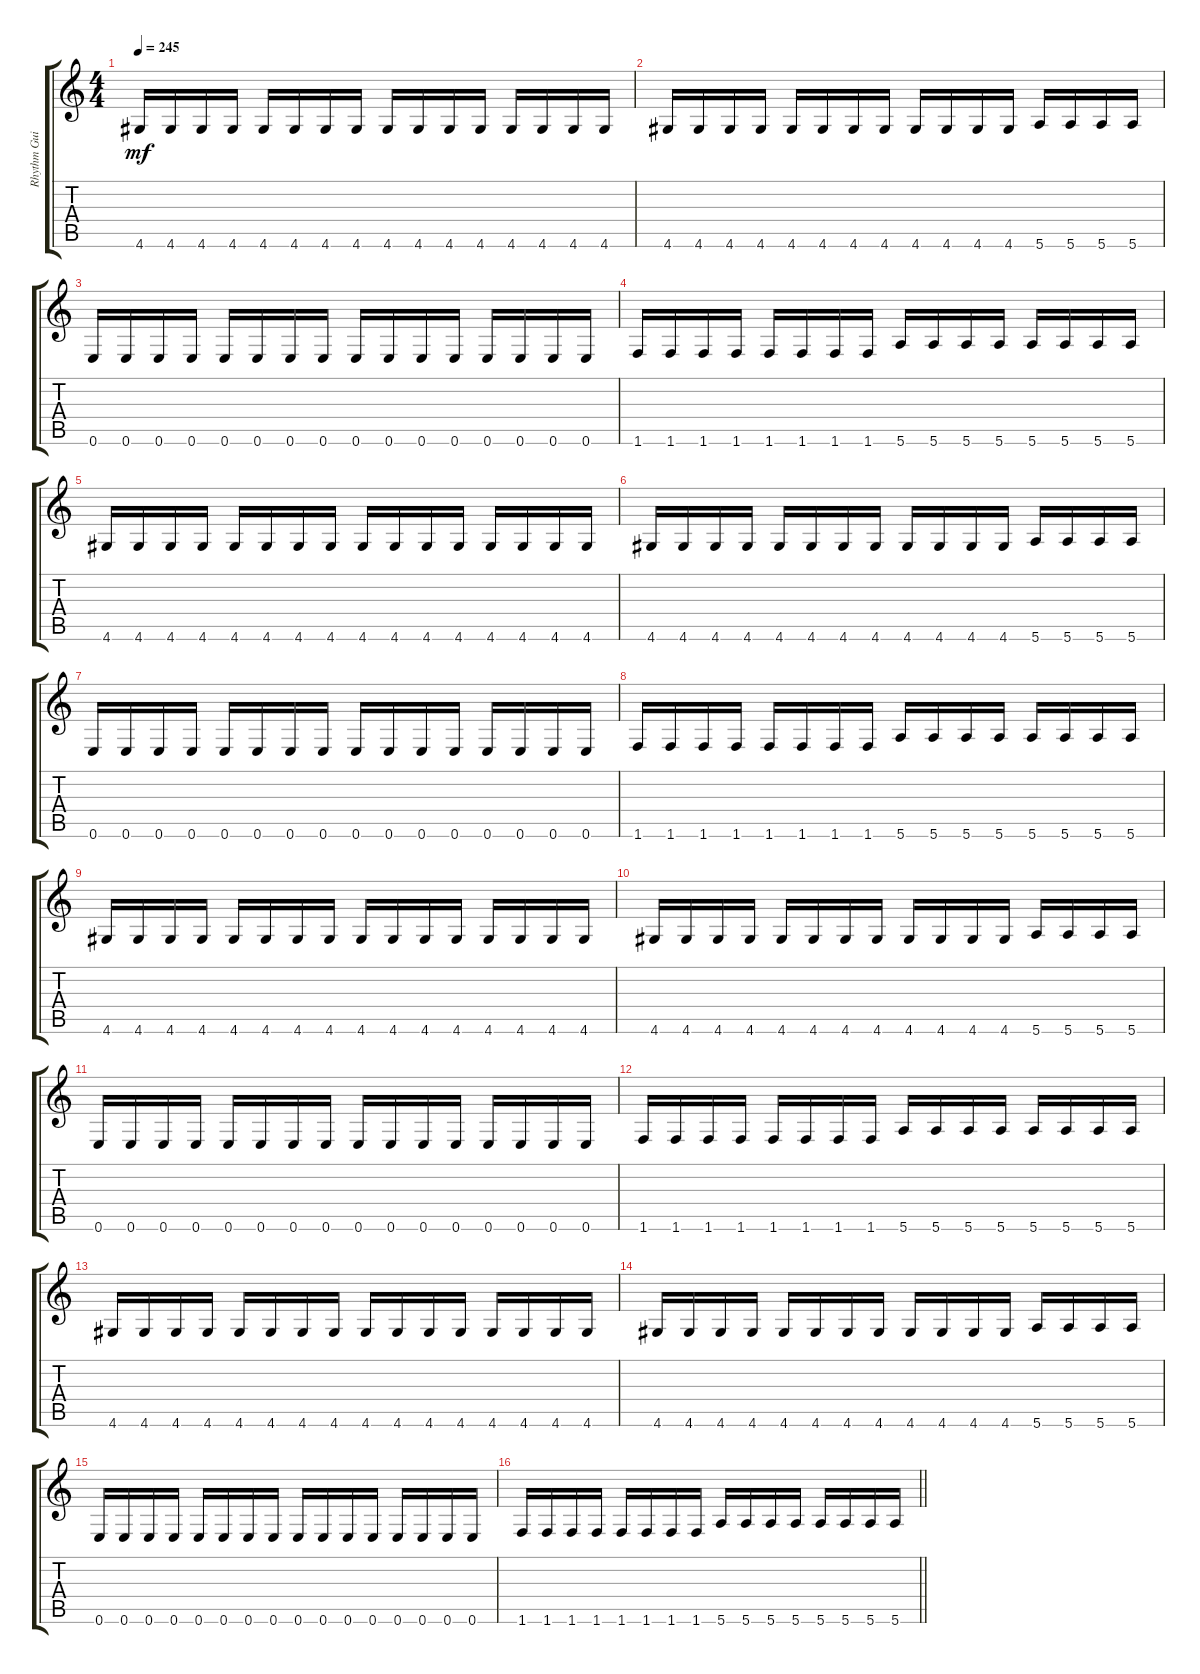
\track ("Rhythm Guitar" "Rhythm Gui") {instrument overdrivenguitar}
\staff {score tabs}
\tuning (E4 B3 G3 D3 A2 E2) {hide}
\ts (4 4)
\tempo 245
\clef g2
\ks c
4.6.16{dy mf} 4.6.16 4.6.16 4.6.16 4.6.16 4.6.16 4.6.16 4.6.16 4.6.16 4.6.16 4.6.16 4.6.16 4.6.16 4.6.16 4.6.16 4.6.16 |
4.6.16 4.6.16 4.6.16 4.6.16 4.6.16 4.6.16 4.6.16 4.6.16 4.6.16 4.6.16 4.6.16 4.6.16 5.6.16 5.6.16 5.6.16 5.6.16 |
0.6.16 0.6.16 0.6.16 0.6.16 0.6.16 0.6.16 0.6.16 0.6.16 0.6.16 0.6.16 0.6.16 0.6.16 0.6.16 0.6.16 0.6.16 0.6.16 |
1.6.16 1.6.16 1.6.16 1.6.16 1.6.16 1.6.16 1.6.16 1.6.16 5.6.16 5.6.16 5.6.16 5.6.16 5.6.16 5.6.16 5.6.16 5.6.16 |
4.6.16 4.6.16 4.6.16 4.6.16 4.6.16 4.6.16 4.6.16 4.6.16 4.6.16 4.6.16 4.6.16 4.6.16 4.6.16 4.6.16 4.6.16 4.6.16 |
4.6.16 4.6.16 4.6.16 4.6.16 4.6.16 4.6.16 4.6.16 4.6.16 4.6.16 4.6.16 4.6.16 4.6.16 5.6.16 5.6.16 5.6.16 5.6.16 |
0.6.16 0.6.16 0.6.16 0.6.16 0.6.16 0.6.16 0.6.16 0.6.16 0.6.16 0.6.16 0.6.16 0.6.16 0.6.16 0.6.16 0.6.16 0.6.16 |
1.6.16 1.6.16 1.6.16 1.6.16 1.6.16 1.6.16 1.6.16 1.6.16 5.6.16 5.6.16 5.6.16 5.6.16 5.6.16 5.6.16 5.6.16 5.6.16 |
4.6.16 4.6.16 4.6.16 4.6.16 4.6.16 4.6.16 4.6.16 4.6.16 4.6.16 4.6.16 4.6.16 4.6.16 4.6.16 4.6.16 4.6.16 4.6.16 |
4.6.16 4.6.16 4.6.16 4.6.16 4.6.16 4.6.16 4.6.16 4.6.16 4.6.16 4.6.16 4.6.16 4.6.16 5.6.16 5.6.16 5.6.16 5.6.16 |
0.6.16 0.6.16 0.6.16 0.6.16 0.6.16 0.6.16 0.6.16 0.6.16 0.6.16 0.6.16 0.6.16 0.6.16 0.6.16 0.6.16 0.6.16 0.6.16 |
1.6.16 1.6.16 1.6.16 1.6.16 1.6.16 1.6.16 1.6.16 1.6.16 5.6.16 5.6.16 5.6.16 5.6.16 5.6.16 5.6.16 5.6.16 5.6.16 |
4.6.16 4.6.16 4.6.16 4.6.16 4.6.16 4.6.16 4.6.16 4.6.16 4.6.16 4.6.16 4.6.16 4.6.16 4.6.16 4.6.16 4.6.16 4.6.16 |
4.6.16 4.6.16 4.6.16 4.6.16 4.6.16 4.6.16 4.6.16 4.6.16 4.6.16 4.6.16 4.6.16 4.6.16 5.6.16 5.6.16 5.6.16 5.6.16 |
0.6.16 0.6.16 0.6.16 0.6.16 0.6.16 0.6.16 0.6.16 0.6.16 0.6.16 0.6.16 0.6.16 0.6.16 0.6.16 0.6.16 0.6.16 0.6.16 |
\barLineRight lightlight
1.6.16 1.6.16 1.6.16 1.6.16 1.6.16 1.6.16 1.6.16 1.6.16 5.6.16 5.6.16 5.6.16 5.6.16 5.6.16 5.6.16 5.6.16 5.6.16
